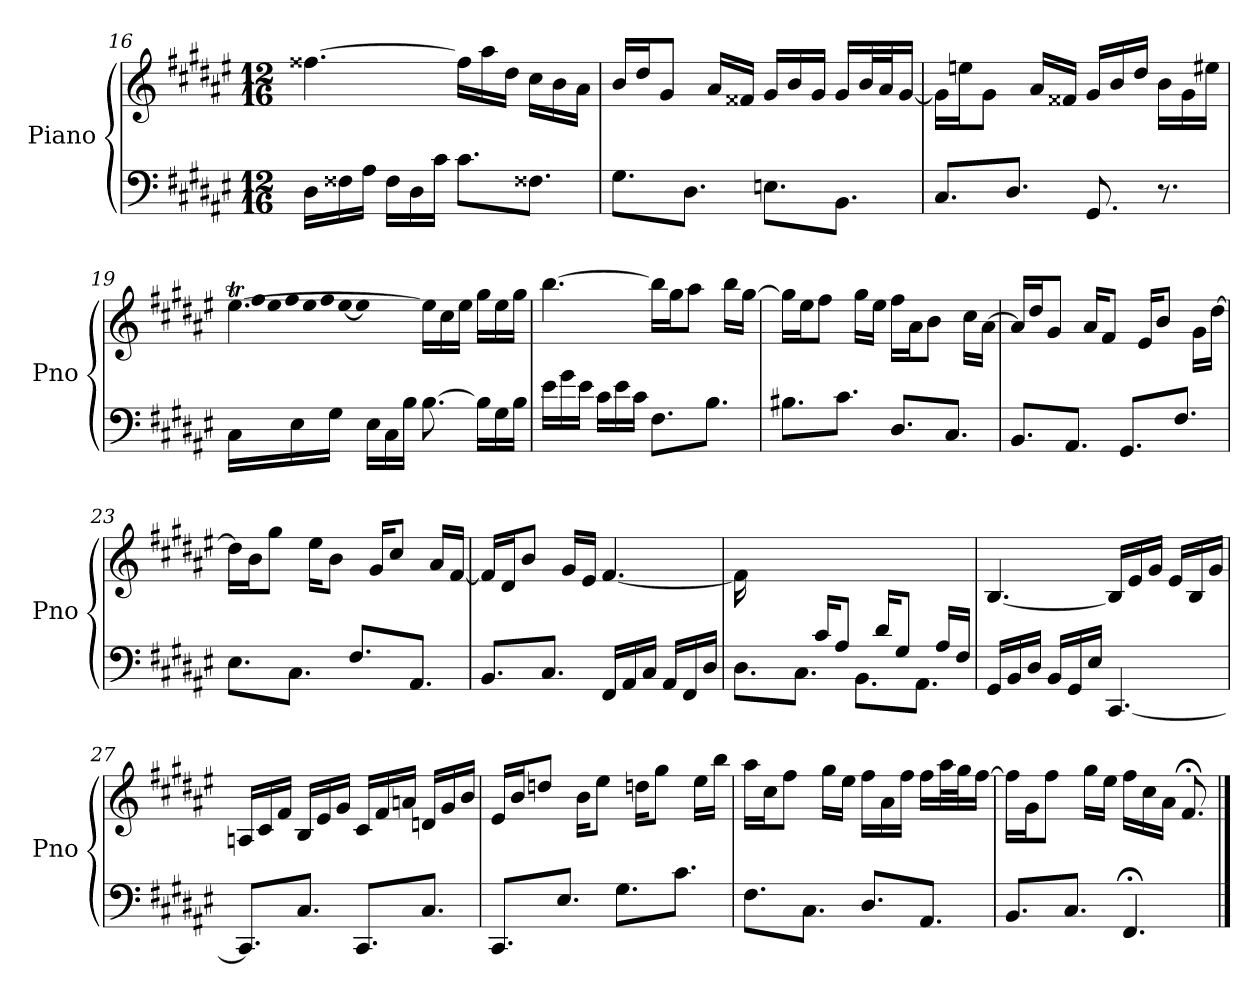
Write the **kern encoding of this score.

**kern	**kern
*part1	*part1
*staff2	*staff1
*I"Piano	*
*I'Pno	*
*clefF4	*clefG2
*k[f#c#g#d#a#e#]	*k[f#c#g#d#a#e#]
*M12/16	*M12/16
=16	=16
16D#\LL	[4.ff##X\
16F##X\	.
16A#\JJ	.
16F##\LL	.
16D#\	.
16c#\JJ	.
8.c#\L	16ff##\LL]
.	16aa#\
.	16dd#\JJ
8.F##X\J	16cc#\LL
.	16b\
.	16a#\JJ
=17	=17
8.G#\L	16b/LL
.	16dd#/J
.	8g#/J
8.D#\J	.
.	16a#/LL
.	16f##X/JJ
8.En\L	16g#/LL
.	16b/
.	16g#/JJ
8.BB\J	16g#/LL
.	32b/L
.	32a#/J
.	[16g#/JJ
=18	=18
8.C#/L	16g#\LL]
.	16een\J
.	8g#\J
8.D#/J	.
.	16a#/LL
.	16f##X/JJ
8.GG#/	16g#/LL
.	16b/
.	16dd#/JJ
8.r	16b\LL
.	16g#\
.	16ee#X\JJ
=19	=19
*	*^
*	*	*Xtuplet
!	!	!LO:N:vis=32
16C#\LL	[4.ee#t\	640%17ff#!
!	!	!LO:N:vis=32
.	.	640%17ee#!
!	!	!LO:N:vis=32
.	.	640%17ff#!
16E#\	.	.
!	!	!LO:N:vis=32
.	.	640%17ee#!
!	!	!LO:N:vis=32
.	.	640%17ff#!
16G#\JJ	.	.
!	!	!LO:N:vis=32
.	.	[640%17ee#!
!	!	!LO:N:vis=4
.	.	640%137ee#!]
16E#\LL	.	.
16C#\	.	.
16B\JJ	.	.
.	.	640%241ryy
[8.B\	16ee#\LL]	.
.	16cc#\	.
.	16ee#\JJ	.
16B\LL]	16gg#\LL	.
16G#\	16ee#\	.
16B\JJ	16gg#\JJ	.
*	*v	*v
=20	=20
16e#\LL	[4.bb\
16g#\	.
16e#\JJ	.
16c#\LL	.
16e#\	.
16c#\JJ	.
8.F#\L	16bb\LL]
.	16gg#\J
.	8aa#\J
8.B\J	.
.	16bb\LL
.	[16gg#\JJ
=21	=21
8.B#X\L	16gg#\LL]
.	16ee#\J
.	8ff#\J
8.c#\J	.
.	16gg#\LL
.	16ee#\JJ
8.D#/L	16ff#\LL
.	16a#\J
.	8b\J
8.C#/J	.
.	16cc#\LL
.	[16a#\JJ
=22	=22
8.BB/L	16a#/LL]
.	16dd#/J
.	8g#/J
8.AA#/J	.
.	16a#/KL
.	8f#/J
8.GG#/L	.
.	16e#/KL
.	8b/J
8.F#/J	.
.	16g#\LL
.	[16dd#\JJ
=23	=23
8.E#\L	16dd#\LL]
.	16b\J
.	8gg#\J
8.C#\J	.
.	16ee#\KL
.	8b\J
8.F#/L	.
.	16g#/KL
.	8cc#/J
8.AA#/J	.
.	16a#/LL
.	[16f#/JJ
=24	=24
8.BB/L	16f#/LL]
.	16d#/J
.	8b/J
8.C#/J	.
.	16g#/LL
.	16e#/JJ
16FF#/LL	[4.f#/
16AA#/	.
16C#/JJ	.
16AA#/LL	.
16FF#/	.
16D#/JJ	.
=25	=25
*^	*
16ryy	8.D#\L	16f#\LL]
16A#/J	.	2ryy
8B/J	.	.
.	8.C#\J	.
16c#/KL	.	.
8A#/J	.	.
.	8.BB\L	.
16d#/KL	.	.
8G#/J	.	.
.	8.AA#\J	8.ryy
16A#/LL	.	.
16F#/JJ	.	.
*v	*v	*
=26	=26
16GG#/LL	[4.B/
16BB/	.
16D#/JJ	.
16BB/LL	.
16GG#/	.
16E#/JJ	.
[4.CC#/	16B/LL]
.	16e#/
.	16g#/JJ
.	16e#/LL
.	16B/
.	16g#/JJ
=27	=27
8.CC#/L]	16An/LL
.	16c#/
.	16f#/JJ
8.C#/J	16B/LL
.	16e#/
.	16g#/JJ
8.CC#/L	16c#/LL
.	16f#/
.	16an/JJ
8.C#/J	16dn/LL
.	16g#/
.	16b/JJ
=28	=28
8.CC#/L	16e#/LL
.	16b/J
.	8ddn/J
8.E#/J	.
.	16b\KL
.	8ee#\J
8.G#\L	.
.	16ddn\KL
.	8gg#\J
8.c#\J	.
.	16ee#\LL
.	16bb\JJ
=29	=29
8.F#\L	16aa#\LL
.	16cc#\J
.	8ff#\J
8.C#\J	.
.	16gg#\LL
.	16ee#\JJ
8.D#/L	16ff#\LL
.	16a#\
.	16ff#\JJ
8.AA#/J	16ff#\LL
.	32aa#\L
.	32gg#\J
.	[16ff#\JJ
=30	=30
8.BB/L	16ff#\LL]
.	16g#\J
.	8ff#\J
8.C#/J	.
.	16gg#\LL
.	16ee#\JJ
4.FF#;/	16ff#\LL
.	16cc#\
.	16a#\JJ
.	8.f#;</
==	==
*-	*-
